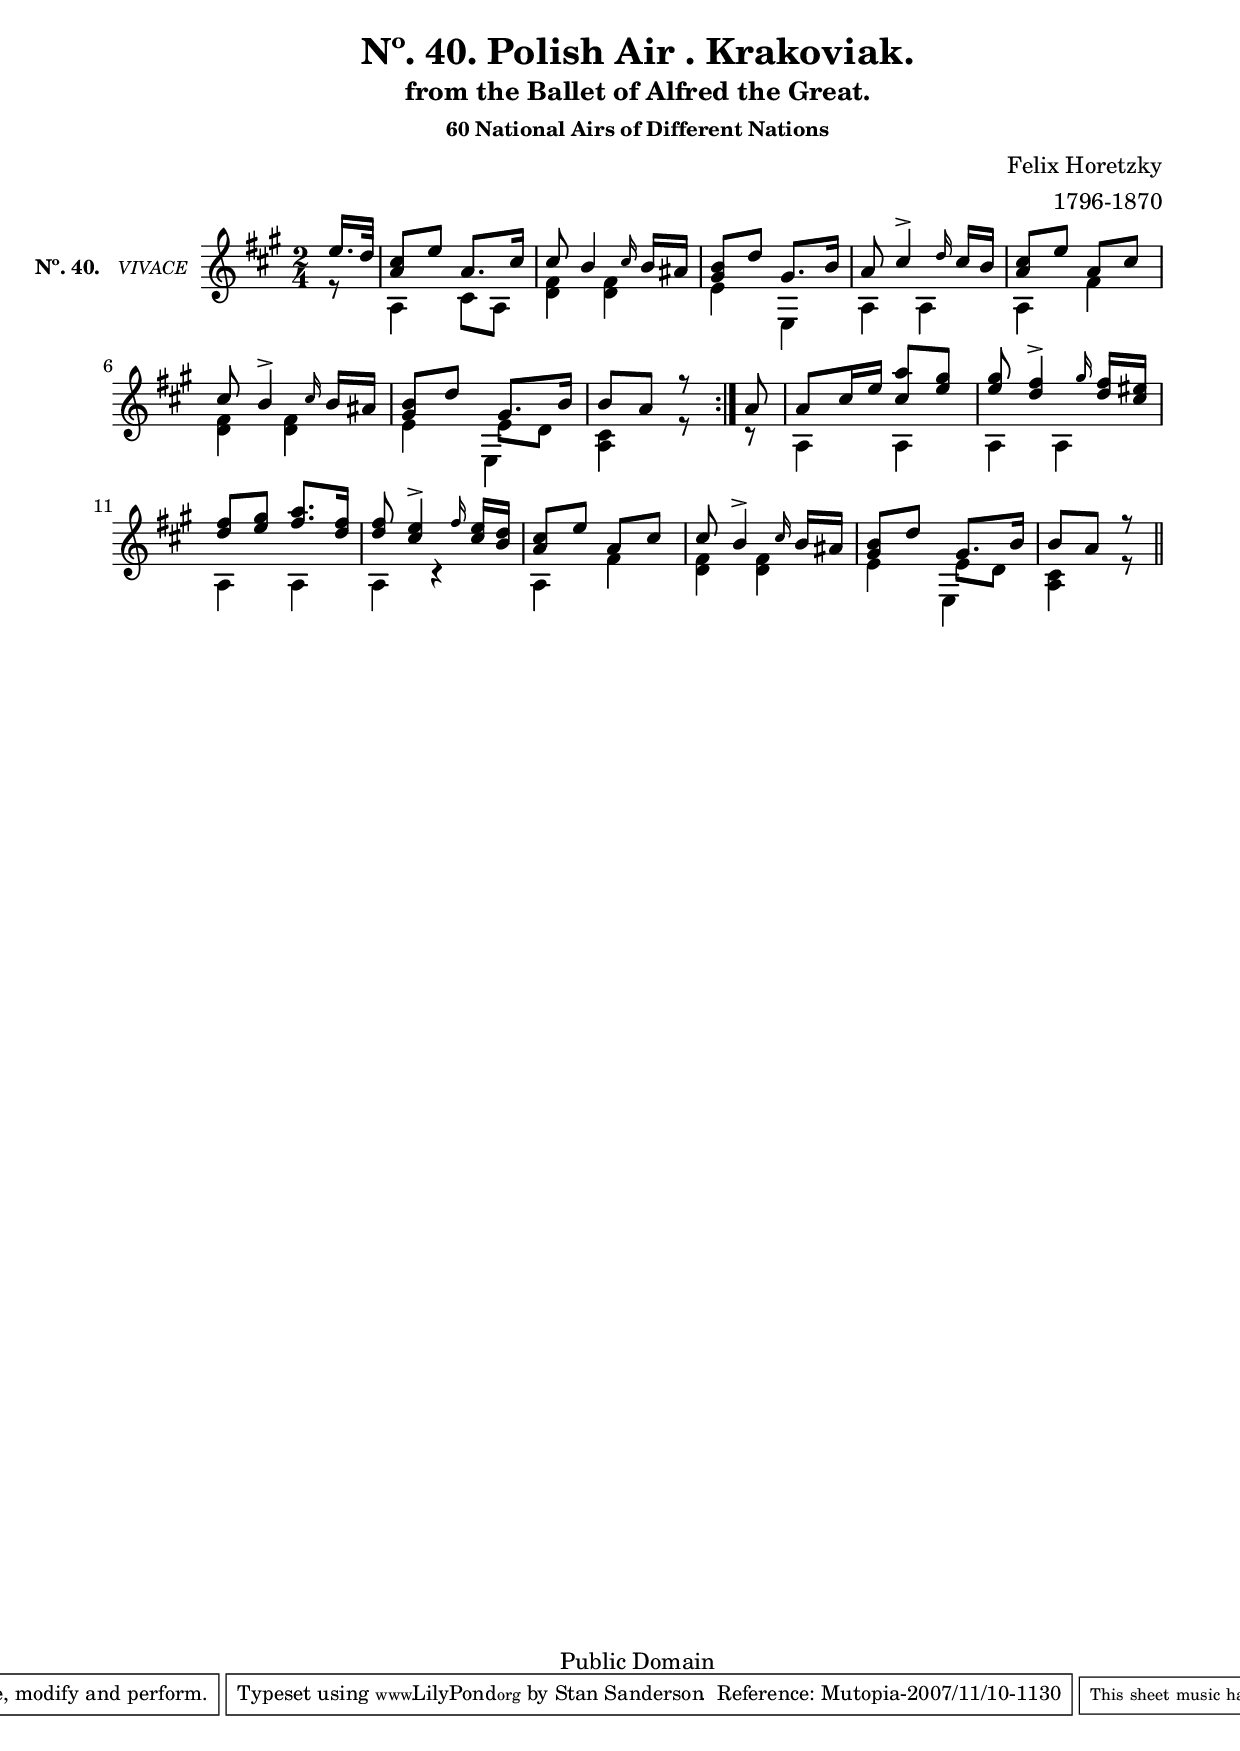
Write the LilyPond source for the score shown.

% Entered on Nov 9, 2007
\version "2.11.34"
%#(set-global-staff-size 17) 

\paper {
%	#(set-paper-size "a4")
%	#(set-paper-size "letter")
	left-margin = 0.75 \in
	line-width = 7.0 \in
	between-system-padding = #2.0
	between-system-space = #2.0
	ragged-last-bottom = ##t 
	ragged-bottom = ##f
}

\header {
	title = "Nº. 40. Polish Air . Krakoviak."
	subtitle = "from the Ballet of Alfred the Great."
	subsubtitle = "60 National Airs of Different Nations"
	composer = \markup{\column \right-align 
	{\line {Felix Horetzky} 1796-1870}}
	meter = ""
% MUTOPIA
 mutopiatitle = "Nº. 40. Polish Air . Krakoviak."
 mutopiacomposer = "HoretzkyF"
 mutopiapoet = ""
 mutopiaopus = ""
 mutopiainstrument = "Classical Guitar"
 date = "unk"
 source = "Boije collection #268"
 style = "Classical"
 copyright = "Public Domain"
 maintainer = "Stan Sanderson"
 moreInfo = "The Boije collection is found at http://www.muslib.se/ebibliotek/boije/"
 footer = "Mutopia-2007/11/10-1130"
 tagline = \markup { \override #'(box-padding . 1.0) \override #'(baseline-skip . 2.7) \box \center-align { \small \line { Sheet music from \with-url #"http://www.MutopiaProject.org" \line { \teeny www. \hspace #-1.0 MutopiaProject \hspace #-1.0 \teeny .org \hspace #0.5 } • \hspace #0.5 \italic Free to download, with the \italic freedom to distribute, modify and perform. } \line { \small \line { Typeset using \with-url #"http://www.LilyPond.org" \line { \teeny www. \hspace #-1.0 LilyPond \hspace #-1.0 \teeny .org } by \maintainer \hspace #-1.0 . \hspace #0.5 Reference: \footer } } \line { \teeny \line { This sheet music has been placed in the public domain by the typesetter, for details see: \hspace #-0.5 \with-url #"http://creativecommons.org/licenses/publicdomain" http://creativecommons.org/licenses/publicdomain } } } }
}

%%%%%%%%%%%%%%%%%%%%%%%%%%%%%%%%%%%%
%%
%% Source & comments
%%	
%%  	Felix Horetzky was born in Horyszów Ruski, Poland, January 1, 1796.
%%	Little is known about he came to the guitar. He traveled to Vienna
%%	to study under master guitarrist, Mauro Giuliani. He traveled
%%  	extensively in Europe as a concert performer and teacher. He wrote
%%  	between 100 and 150 pieces for the guitar. He died in Edinburgh
%%  	on October 6, 1870.
%%
%%	This piece is from #268, "60 National Airs of Different Nations",
%%	in the Boije collection and is in the public domain.
%%	
%%	<http://www.muslib.se/ebibliotek/boije/>
%%	Publisher: Chappell (London), no date given.
%%
%%	Carl Boije (1849-1923) was an amateur guitarist whose vast collection
%%	was donated to the State Library of Sweden after his death.
%%
%%	The dynamic markings for the most part follow the original score; obvious
%%	notation errors have been corrected.
%%
%%%%%%%%%%%%%%%%%%%%%%%%%%%%%%%%%%%%

\include "english.ly"

%%%% shortcuts

dol = \markup { \smaller\italic "dolce."}
cres = \markup{\smaller\italic"cresc:"}
cress = \markup{\tiny\smaller\italic"cresc:"}
espr = \markup{\smaller\italic"espres:"}
rit = \markup{\smaller\italic"ritard:"}
atem = \markup{\smaller\italic"a tempo:"}
smz = \markup{\smaller\italic"smorz:"} % smorzando
showTup = { \override TupletNumber #'transparent = ##f
		\override TupletBracket #'transparent = ##f }
hideTup = { \override TupletNumber #'transparent = ##t
		\override TupletBracket #'transparent = ##t }
seg = \markup {\smaller \smaller \musicglyph #"scripts.segno"}
cod = \markup {\smaller \vcenter "to" \hspace #0.7 \smaller \vcenter \musicglyph #"scripts.coda"}
toseg = \markup { \bold \vcenter "to" \hspace #0.7 \vcenter \smaller \musicglyph #"scripts.segno" }
fin = \markup {\smaller \smaller \bold \italic "Fine."}		
I = \once \override NoteColumn #'ignore-collision = ##t
sdu = \once \override Stem #'direction = #UP
sdd = \once \override Stem #'direction = #DOWN

%% End shortcuts


%%%%%%%%%%
%% Reminders
%
%    \once \override DynamicText #'extra-offset = #'(-3.75 . 5.5)
%    \once \override TextScript #'extra-offset = #'( 0.8 . -2.3 )
%    \once \override Stem #'length-fraction = #0.8
%    \once \override Beam #'positions = #'(-2.2 . -3.0)
%
%%%%%%%%%%

upper = \relative c''{
	\set Staff.instrumentName=\markup{ \center-align 
	{\smaller\bold "Nº. 40.  " \smaller\smaller\italic "VIVACE  " 
	}}
	\repeat volta 2 {
		\partial 8*1 e16. d32 |
		<cs a>8 e a,8. cs16 |
		cs8 b4 \grace cs16 b16 as |
		<b gs>8 d gs,8. b16 |
		a8 cs4-> \grace d16 cs16 b |
%% segno
		<cs a>8 e a, cs |
		cs b4-> \grace cs16 b16 as |
		<b gs>8 d <<{gs,8. b16}\\
		{\override Beam #'positions = #'(-3.4 . -4.0) e,8 d}>> |
		b'8 a r 
	}
	a |
	a[ cs16 e] <a cs,>8 <gs e> |
	<gs e>8 <fs d>4-> \grace gs16 <fs d>16 <es cs> |
	<fs d>8 <gs e> <a fs>8. <fs d>16 |
	<fs d>8 <e cs>4-> \grace fs16 <e cs>16 <d b> |
	<cs a>8 e a, cs |
	cs b4-> \grace cs16 b16 as |
	<b gs>8 d <<{gs,8. b16}\\
	{\override Beam #'positions = #'(-3.4 . -4.0) e,8 d}>> |
	b'8 a r 
}


lower = \relative c' { 
	\override Staff.NoteCollision 
	#'merge-differently-headed = ##t
	\set fingeringOrientations = #'(left)
	 \once \override DynamicText #'extra-offset = #'(-2.5 . 1.5)
	 \repeat volta 2 {
		 \partial 8*1 r8 |
		 a4 cs8 a |
		 <fs' d>4 <fs d> |
		 e e, |
		 a a |
%% segno
		a fs' |
		<fs d> <fs d> |
		e e, |
		<cs' a> r8
	 }
	 r |
	 a4 a |
	 a a|
	 a a |
	 a r |
	 a fs' |
	<fs d> <fs d> |
	e e, |
	<cs' a> r8
}

staffClassicalGuitar = \new Staff  {
		\time 2/4
		\key a \major
		\set Staff.connectArpeggios = ##t
		\set Staff.midiInstrument="acoustic guitar (nylon)"
		<<
			\new Voice = A { \voiceOne  \upper }
			\new Voice = C { \voiceFour  \lower }
		>>
		\bar "||"   %%  "|."
}

\score { 
		<<
			\staffClassicalGuitar
		>>
		}
		
\layout  {\context {
   \Staff
   \consists Span_arpeggio_engraver
 } }

\score {
	\unfoldRepeats
	\staffClassicalGuitar
	\midi {
		\context {
			\Score
			tempoWholesPerMinute = #(ly:make-moment 72 4)
		}
		\context {
			\Voice
			\remove "Dynamic_performer"
	    }
    }
}
